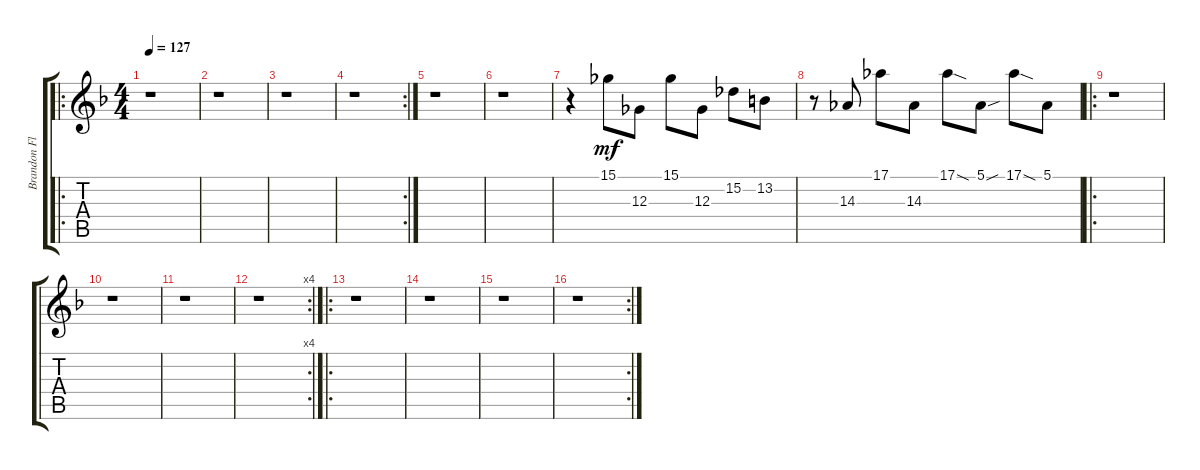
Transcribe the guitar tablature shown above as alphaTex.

\track ("Brandon Flowers (Lead Synth)" "Brandon Fl") {instrument lead2sawtooth}
\staff {score tabs}
\tuning (Eb4 Bb3 Gb3 Db3 Ab2 Eb2) {hide}
\ro
\ts (4 4)
\tempo 127
\clef g2
\ks f
r.1{dy mf} |
r.1 |
r.1 |
\rc 2
r.1 |
r.1 |
r.1 |
r.4 15.1.8 12.3.8 15.1.8 12.3.8 15.2.8 13.2.8 |
r.8 14.3.8 17.1.8 14.3.8 17.1{sod}.8 5.1{sou}.8 17.1{sod}.8 5.1.8 |
\ro
r.1 |
r.1 |
r.1 |
\rc 4
r.1 |
\ro
r.1 |
r.1 |
r.1 |
\rc 2
r.1
